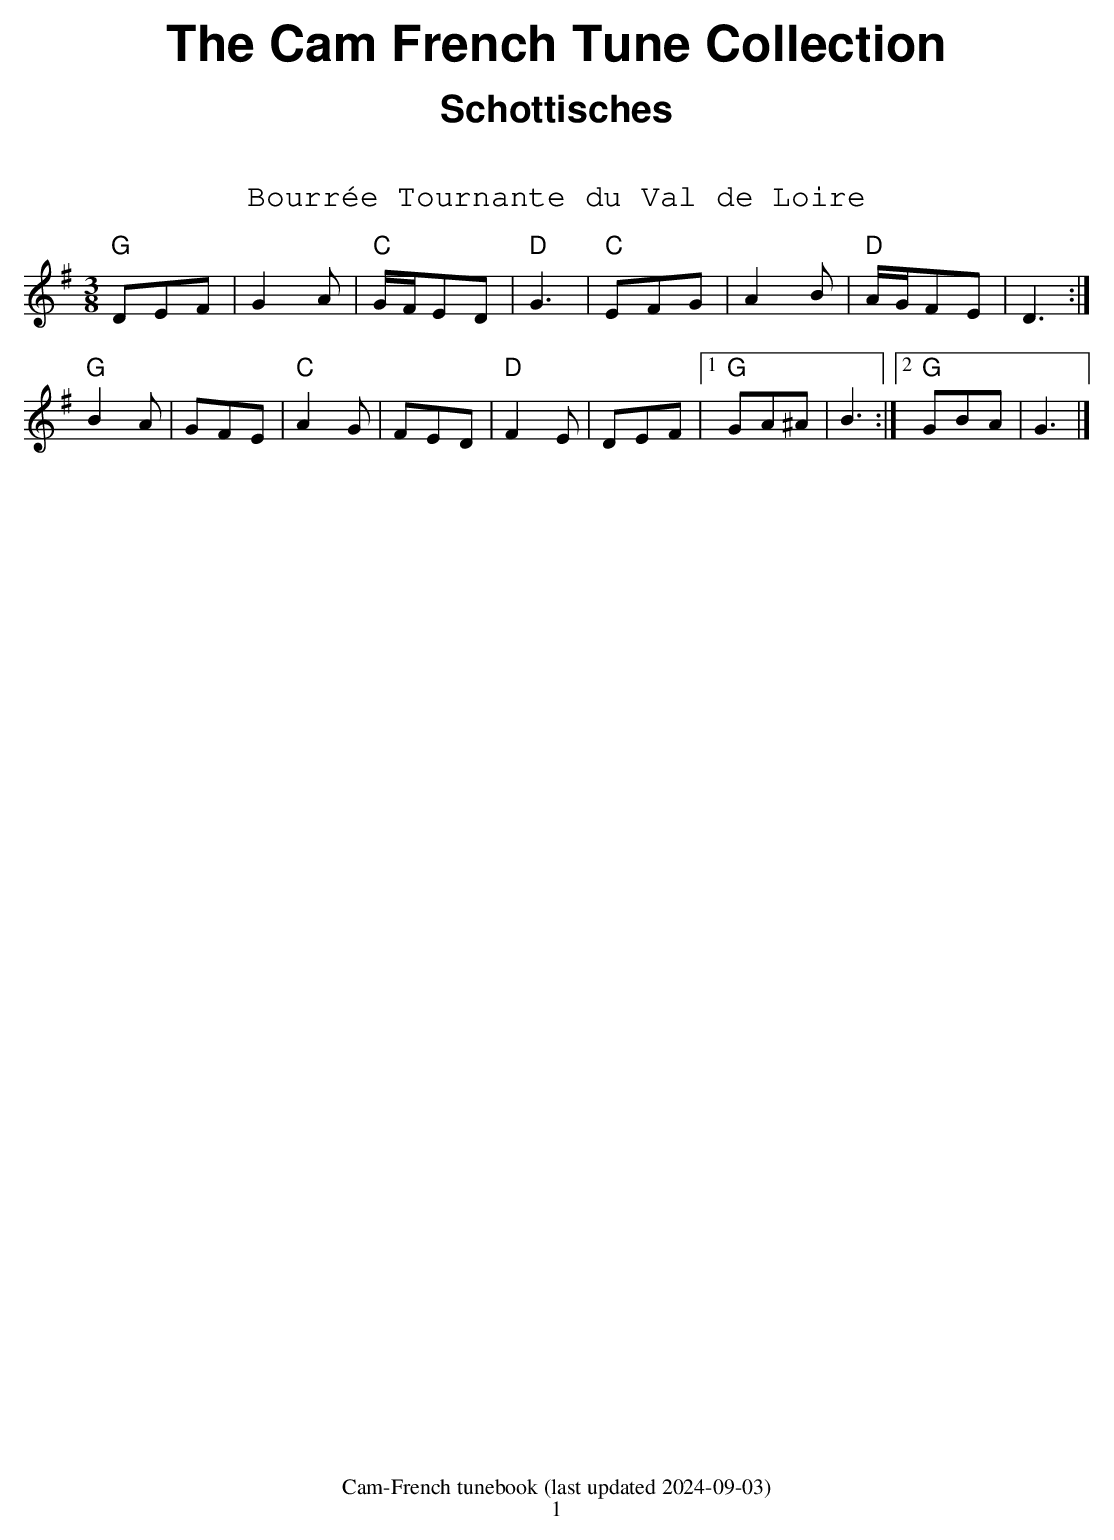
X:1
T:Bourrée Tournante du Val de Loire
M:3/8
L:1/8
K:G
"G"DEF|G2A|"C"G/F/ED|"D"G3|"C"EFG|A2B|"D"A/G/FE|D3:|
"G"B2A|GFE|"C"A2G|FED|"D"F2E|DEF|1"G"GA^A|B3:|2"G"GBA|G3|]
